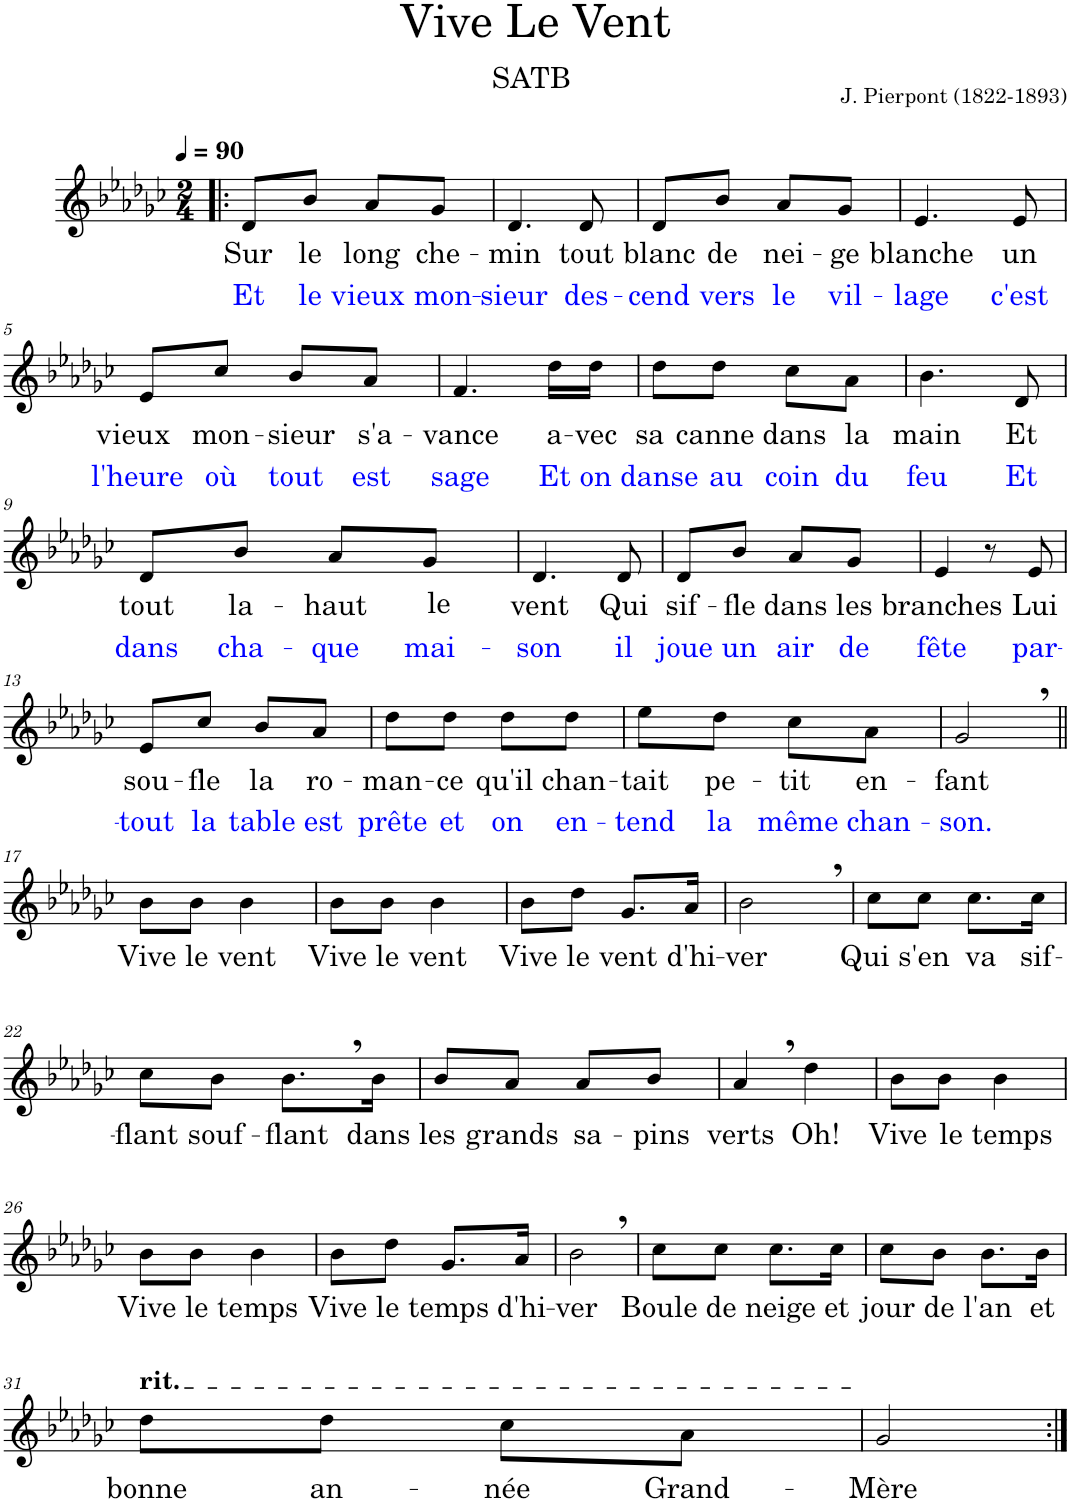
**kern	**text	**text
*part1	*part1	*part1
*staff1	*staff1	*staff1
*I"Soprane	*	*
*I'S.	*	*
*clefG2	*	*
*k[b-e-a-d-g-c-]	*	*
*M2/4	*	*
*MM90	*	*
=1!|:	=1!|:	=1!|:
!	!LO:LY:b	!LO:LY:b:color=#0000FF
8d-/L	Sur	Et
!	!LO:LY:b	!LO:LY:b:color=#0000FF
8b-/J	le	le
!	!LO:LY:b	!LO:LY:b:color=#0000FF
8a-/L	long	vieux
!	!LO:LY:b	!LO:LY:b:color=#0000FF
8g-/J	che-	mon-
=2	=2	=2
!	!LO:LY:b	!LO:LY:b:color=#0000FF
4.d-/	-min	-sieur
!	!LO:LY:b	!LO:LY:b:color=#0000FF
8d-/	tout	des-
=3	=3	=3
!	!LO:LY:b	!LO:LY:b:color=#0000FF
8d-/L	blanc	-cend
!	!LO:LY:b	!LO:LY:b:color=#0000FF
8b-/J	de	vers
!	!LO:LY:b	!LO:LY:b:color=#0000FF
8a-/L	nei-	le
!	!LO:LY:b	!LO:LY:b:color=#0000FF
8g-/J	-ge	vil-
=4	=4	=4
!	!LO:LY:b	!LO:LY:b:color=#0000FF
4.e-/	blanche	-lage
!	!LO:LY:b	!LO:LY:b:color=#0000FF
8e-/	un	c'est
!!LO:LB:g=z
=5	=5	=5
!	!LO:LY:b	!LO:LY:b:color=#0000FF
8e-/L	vieux	l'heure
!	!LO:LY:b	!LO:LY:b:color=#0000FF
8cc-/J	mon-	où
!	!LO:LY:b	!LO:LY:b:color=#0000FF
8b-/L	-sieur	tout
!	!LO:LY:b	!LO:LY:b:color=#0000FF
8a-/J	s'a-	est
=6	=6	=6
!	!LO:LY:b	!LO:LY:b:color=#0000FF
4.f/	-vance	sage
!	!LO:LY:b	!LO:LY:b:color=#0000FF
16dd-\LL	a-	Et
!	!LO:LY:b	!LO:LY:b:color=#0000FF
16dd-\JJ	-vec	on
=7	=7	=7
!	!LO:LY:b	!LO:LY:b:color=#0000FF
8dd-\L	sa	danse
!	!LO:LY:b	!LO:LY:b:color=#0000FF
8dd-\J	canne	au
!	!LO:LY:b	!LO:LY:b:color=#0000FF
8cc-\L	dans	coin
!	!LO:LY:b	!LO:LY:b:color=#0000FF
8a-\J	la	du
=8	=8	=8
!	!LO:LY:b	!LO:LY:b:color=#0000FF
4.b-\	main	feu
!	!LO:LY:b	!LO:LY:b:color=#0000FF
8d-/	Et	Et
!!LO:LB:g=z
=9	=9	=9
!	!LO:LY:b	!LO:LY:b:color=#0000FF
8d-/L	tout	dans
!	!LO:LY:b	!LO:LY:b:color=#0000FF
8b-/J	la-	cha-
!	!LO:LY:b	!LO:LY:b:color=#0000FF
8a-/L	-haut	-que
!	!LO:LY:b	!LO:LY:b:color=#0000FF
8g-/J	le	mai-
=10	=10	=10
!	!LO:LY:b	!LO:LY:b:color=#0000FF
4.d-/	vent	-son
!	!LO:LY:b	!LO:LY:b:color=#0000FF
8d-/	Qui	il
=11	=11	=11
!	!LO:LY:b	!LO:LY:b:color=#0000FF
8d-/L	sif-	joue
!	!LO:LY:b	!LO:LY:b:color=#0000FF
8b-/J	-fle	un
!	!LO:LY:b	!LO:LY:b:color=#0000FF
8a-/L	dans	air
!	!LO:LY:b	!LO:LY:b:color=#0000FF
8g-/J	les	de
=12	=12	=12
!	!LO:LY:b	!LO:LY:b:color=#0000FF
4e-/	branches	fête
8r	.	.
!	!LO:LY:b	!LO:LY:b:color=#0000FF
8e-/	Lui	par-
!!LO:LB:g=z
=13	=13	=13
!	!LO:LY:b	!LO:LY:b:color=#0000FF
8e-/L	sou-	-tout
!	!LO:LY:b	!LO:LY:b:color=#0000FF
8cc-/J	-fle	la
!	!LO:LY:b	!LO:LY:b:color=#0000FF
8b-/L	la	table
!	!LO:LY:b	!LO:LY:b:color=#0000FF
8a-/J	ro-	est
=14	=14	=14
!	!LO:LY:b	!LO:LY:b:color=#0000FF
8dd-\L	-man-	prête
!	!LO:LY:b	!LO:LY:b:color=#0000FF
8dd-\J	-ce	et
!	!LO:LY:b	!LO:LY:b:color=#0000FF
8dd-\L	qu'il	on
!	!LO:LY:b	!LO:LY:b:color=#0000FF
8dd-\J	chan-	en-
=15	=15	=15
!	!LO:LY:b	!LO:LY:b:color=#0000FF
8ee-\L	-tait	-tend
!	!LO:LY:b	!LO:LY:b:color=#0000FF
8dd-\J	pe-	la
!	!LO:LY:b	!LO:LY:b:color=#0000FF
8cc-\L	-tit	même
!	!LO:LY:b	!LO:LY:b:color=#0000FF
8a-\J	en-	chan-
=16	=16	=16
!	!LO:LY:b	!LO:LY:b:color=#0000FF
2g-,/	-fant	-son.
!!LO:LB:g=z
=17||	=17||	=17||
!	!LO:LY:b	!
8b-\L	Vive	.
!	!LO:LY:b	!
8b-\J	le	.
!	!LO:LY:b	!
4b-\	vent	.
=18	=18	=18
!	!LO:LY:b	!
8b-\L	Vive	.
!	!LO:LY:b	!
8b-\J	le	.
!	!LO:LY:b	!
4b-\	vent	.
=19	=19	=19
!	!LO:LY:b	!
8b-\L	Vive	.
!	!LO:LY:b	!
8dd-\J	le	.
!	!LO:LY:b	!
8.g-/L	vent	.
!	!LO:LY:b	!
16a-/Jk	d'hi-	.
=20	=20	=20
!	!LO:LY:b	!
2b-,\	-ver	.
=21	=21	=21
!	!LO:LY:b	!
8cc-\L	Qui	.
!	!LO:LY:b	!
8cc-\J	s'en	.
!	!LO:LY:b	!
8.cc-\L	va	.
!	!LO:LY:b	!
16cc-\Jk	sif-	.
!!LO:LB:g=z
=22	=22	=22
!	!LO:LY:b	!
8cc-\L	-flant	.
!	!LO:LY:b	!
8b-\J	souf-	.
!	!LO:LY:b	!
8.b-,\L	-flant	.
!	!LO:LY:b	!
16b-\Jk	dans	.
=23	=23	=23
!	!LO:LY:b	!
8b-/L	les	.
!	!LO:LY:b	!
8a-/J	grands	.
!	!LO:LY:b	!
8a-/L	sa-	.
!	!LO:LY:b	!
8b-/J	-pins	.
=24	=24	=24
!	!LO:LY:b	!
4a-,/	verts	.
!	!LO:LY:b	!
4dd-\	Oh!	.
=25	=25	=25
!	!LO:LY:b	!
8b-\L	Vive	.
!	!LO:LY:b	!
8b-\J	le	.
!	!LO:LY:b	!
4b-\	temps	.
!!LO:LB:g=z
=26	=26	=26
!	!LO:LY:b	!
8b-\L	Vive	.
!	!LO:LY:b	!
8b-\J	le	.
!	!LO:LY:b	!
4b-\	temps	.
=27	=27	=27
!	!LO:LY:b	!
8b-\L	Vive	.
!	!LO:LY:b	!
8dd-\J	le	.
!	!LO:LY:b	!
8.g-/L	temps	.
!	!LO:LY:b	!
16a-/Jk	d'hi-	.
=28	=28	=28
!	!LO:LY:b	!
2b-,\	-ver	.
=29	=29	=29
!	!LO:LY:b	!
8cc-\L	Boule	.
!	!LO:LY:b	!
8cc-\J	de	.
!	!LO:LY:b	!
8.cc-\L	neige	.
!	!LO:LY:b	!
16cc-\Jk	et	.
=30	=30	=30
!	!LO:LY:b	!
8cc-\L	jour	.
!	!LO:LY:b	!
8b-\J	de	.
!	!LO:LY:b	!
8.b-\L	l'an	.
!	!LO:LY:b	!
16b-\Jk	et	.
!!LO:LB:g=z
=31	=31	=31
!LO:TX:a:t=rit.	!	!
!	!LO:LY:b	!
8dd-\L	bonne	.
!	!LO:LY:b	!
8dd-\J	an-	.
!	!LO:LY:b	!
8cc-\L	-née	.
!	!LO:LY:b	!
8a-\J	Grand-	.
=32	=32	=32
!	!LO:LY:b	!
2g-/	-Mère	.
=:|!	=:|!	=:|!
*-	*-	*-
